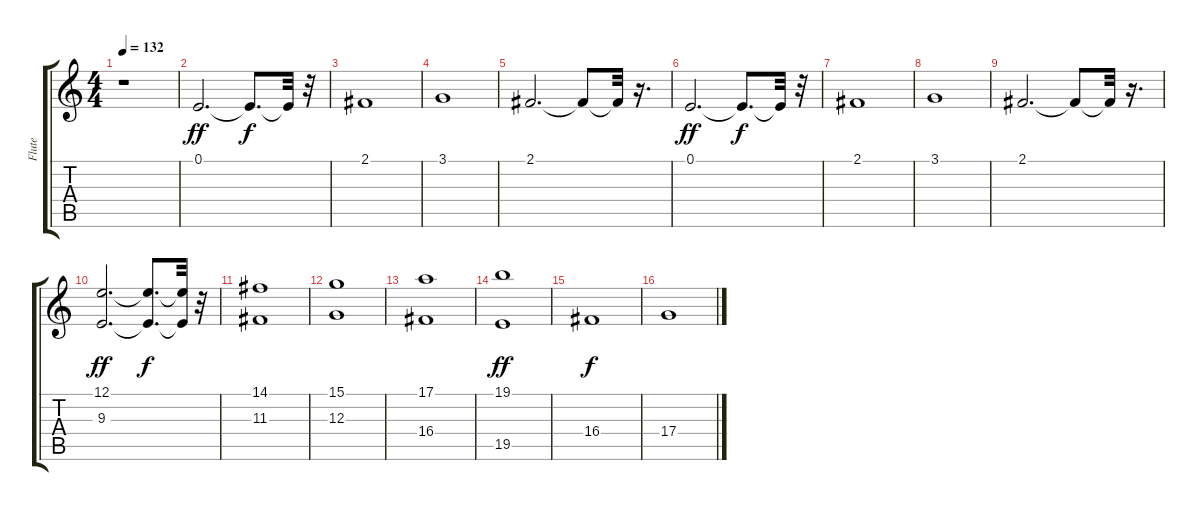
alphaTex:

\track ("Flute" "Flute") {instrument flute}
\staff {score tabs}
\tuning (E4 B3 G3 D3 A2 E2) {hide}
\ts (4 4)
\tempo 132
\clef g2
\ks c
r.1{dy f} |
0.1.2{d dy ff} 0.1{t}.8{d dy f} 0.1{t}.32 r.32 |
2.1.1 |
3.1.1 |
2.1.2{d} 2.1{t}.8 2.1{t}.32 r.16{d} |
0.1.2{d dy ff} 0.1{t}.8{d dy f} 0.1{t}.32 r.32 |
2.1.1 |
3.1.1 |
2.1.2{d} 2.1{t}.8 2.1{t}.32 r.16{d} |
(12.1 9.3).2{d dy ff} (12.1{t} 9.3{t}).8{d dy f} (12.1{t} 9.3{t}).32 r.32 |
(14.1 11.3).1 |
(15.1 12.3).1 |
(17.1 16.4).1 |
(19.1 19.5).1{dy ff} |
16.4.1{dy f} |
17.4.1
